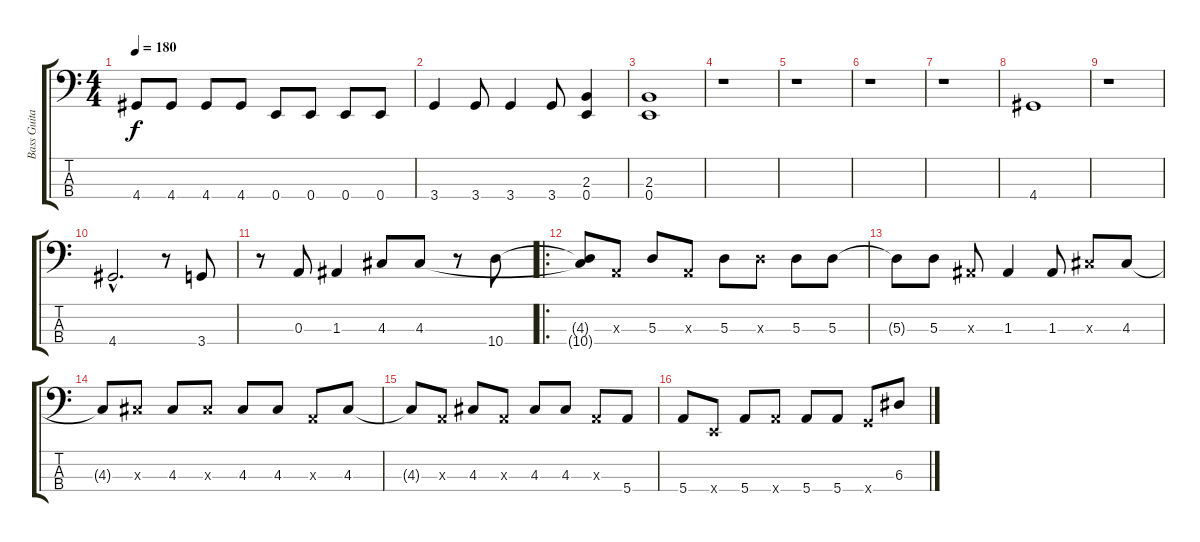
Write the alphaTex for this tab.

\track ("Bass Guitar" "Bass Guita") {instrument electricbassfinger}
\staff {score tabs}
\tuning (G2 D2 A1 E1) {hide}
\ts (4 4)
\tempo 180
\clef f4
\ks c
4.4.8{dy f} 4.4.8 4.4.8 4.4.8 0.4.8 0.4.8 0.4.8 0.4.8 |
3.4.4 3.4.8 3.4.4 3.4.8 (2.3 0.4).4 |
(2.3 0.4).1 |
r.1 |
r.1 |
r.1 |
r.1 |
4.4.1 |
r.1 |
4.4{hac}.2{d} r.8 3.4.8 |
r.8 0.3.8 1.3.4 4.3.8 4.3.8 r.8 10.4.8 |
\ro
(4.3{t} 10.4{t}).8 0.3{x}.8 5.3.8 0.3{x}.8 5.3.8 5.3{x}.8 5.3.8 5.3.8 |
5.3{t}.8 5.3.8 1.3{x}.8 1.3.4 1.3.8 4.3{x}.8 4.3.8 |
4.3{t}.8 4.3{x}.8 4.3.8 4.3{x}.8 4.3.8 4.3.8 0.3{x}.8 4.3.8 |
4.3{t}.8 0.3{x}.8 4.3.8 0.3{x}.8 4.3.8 4.3.8 0.3{x}.8 5.4.8 |
5.4.8 0.4{x}.8 5.4.8 5.4{x}.8 5.4.8 5.4.8 3.4{x}.8 6.3.8
